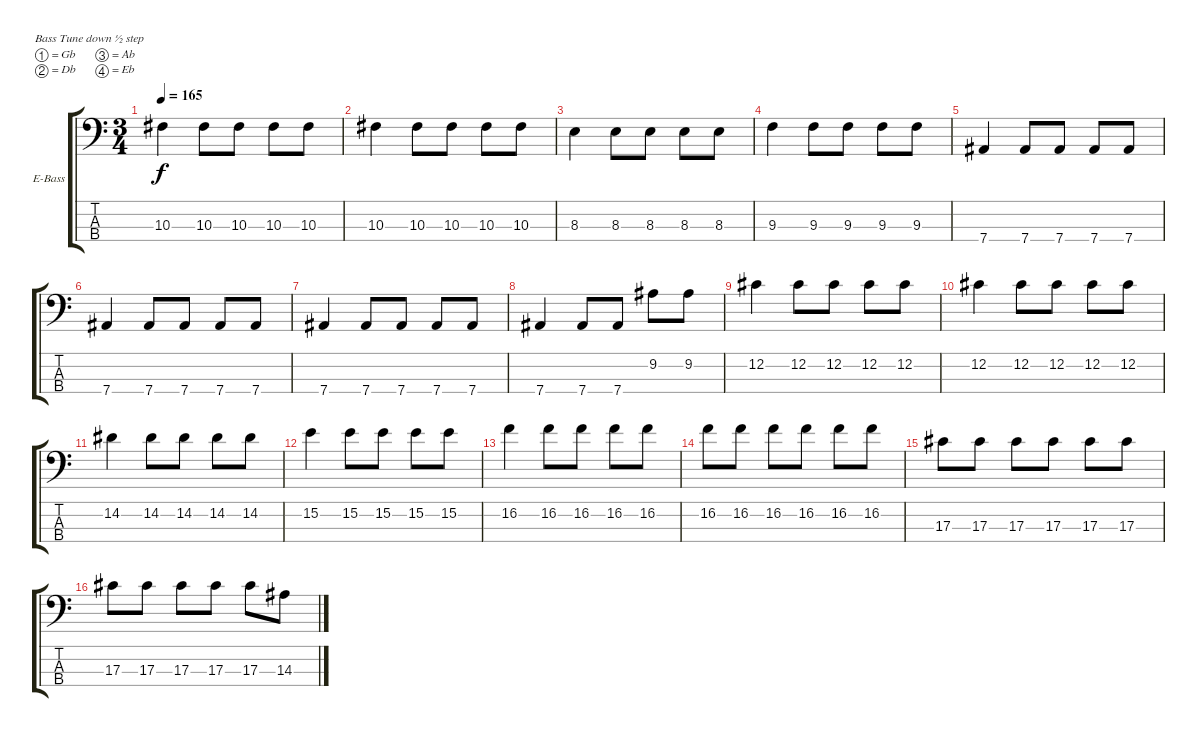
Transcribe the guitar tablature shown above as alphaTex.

\bracketExtendMode groupsimilarinstruments
\firstSystemTrackNameOrientation horizontal
\otherSystemsTrackNameOrientation horizontal
\track ("Electric Bass" "E-Bass") {instrument electricbassfinger}
\staff {score tabs}
\tuning (Gb2 Db2 Ab1 Eb1)
\ts (3 4)
\tempo 165
\clef f4
\ks c
10.3.4{dy f} 10.3.8 10.3.8 10.3.8 10.3.8 |
10.3.4 10.3.8 10.3.8 10.3.8 10.3.8 |
8.3.4 8.3.8 8.3.8 8.3.8 8.3.8 |
9.3.4 9.3.8 9.3.8 9.3.8 9.3.8 |
7.4.4 7.4.8 7.4.8 7.4.8 7.4.8 |
7.4.4 7.4.8 7.4.8 7.4.8 7.4.8 |
7.4.4 7.4.8 7.4.8 7.4.8 7.4.8 |
7.4.4 7.4.8 7.4.8 9.2.8 9.2.8 |
12.2.4 12.2.8 12.2.8 12.2.8 12.2.8 |
12.2.4 12.2.8 12.2.8 12.2.8 12.2.8 |
14.2.4 14.2.8 14.2.8 14.2.8 14.2.8 |
15.2.4 15.2.8 15.2.8 15.2.8 15.2.8 |
16.2.4 16.2.8 16.2.8 16.2.8 16.2.8 |
16.2.8 16.2.8 16.2.8 16.2.8 16.2.8 16.2.8 |
17.3.8 17.3.8 17.3.8 17.3.8 17.3.8 17.3.8 |
17.3.8 17.3.8 17.3.8 17.3.8 17.3.8 14.3.8
